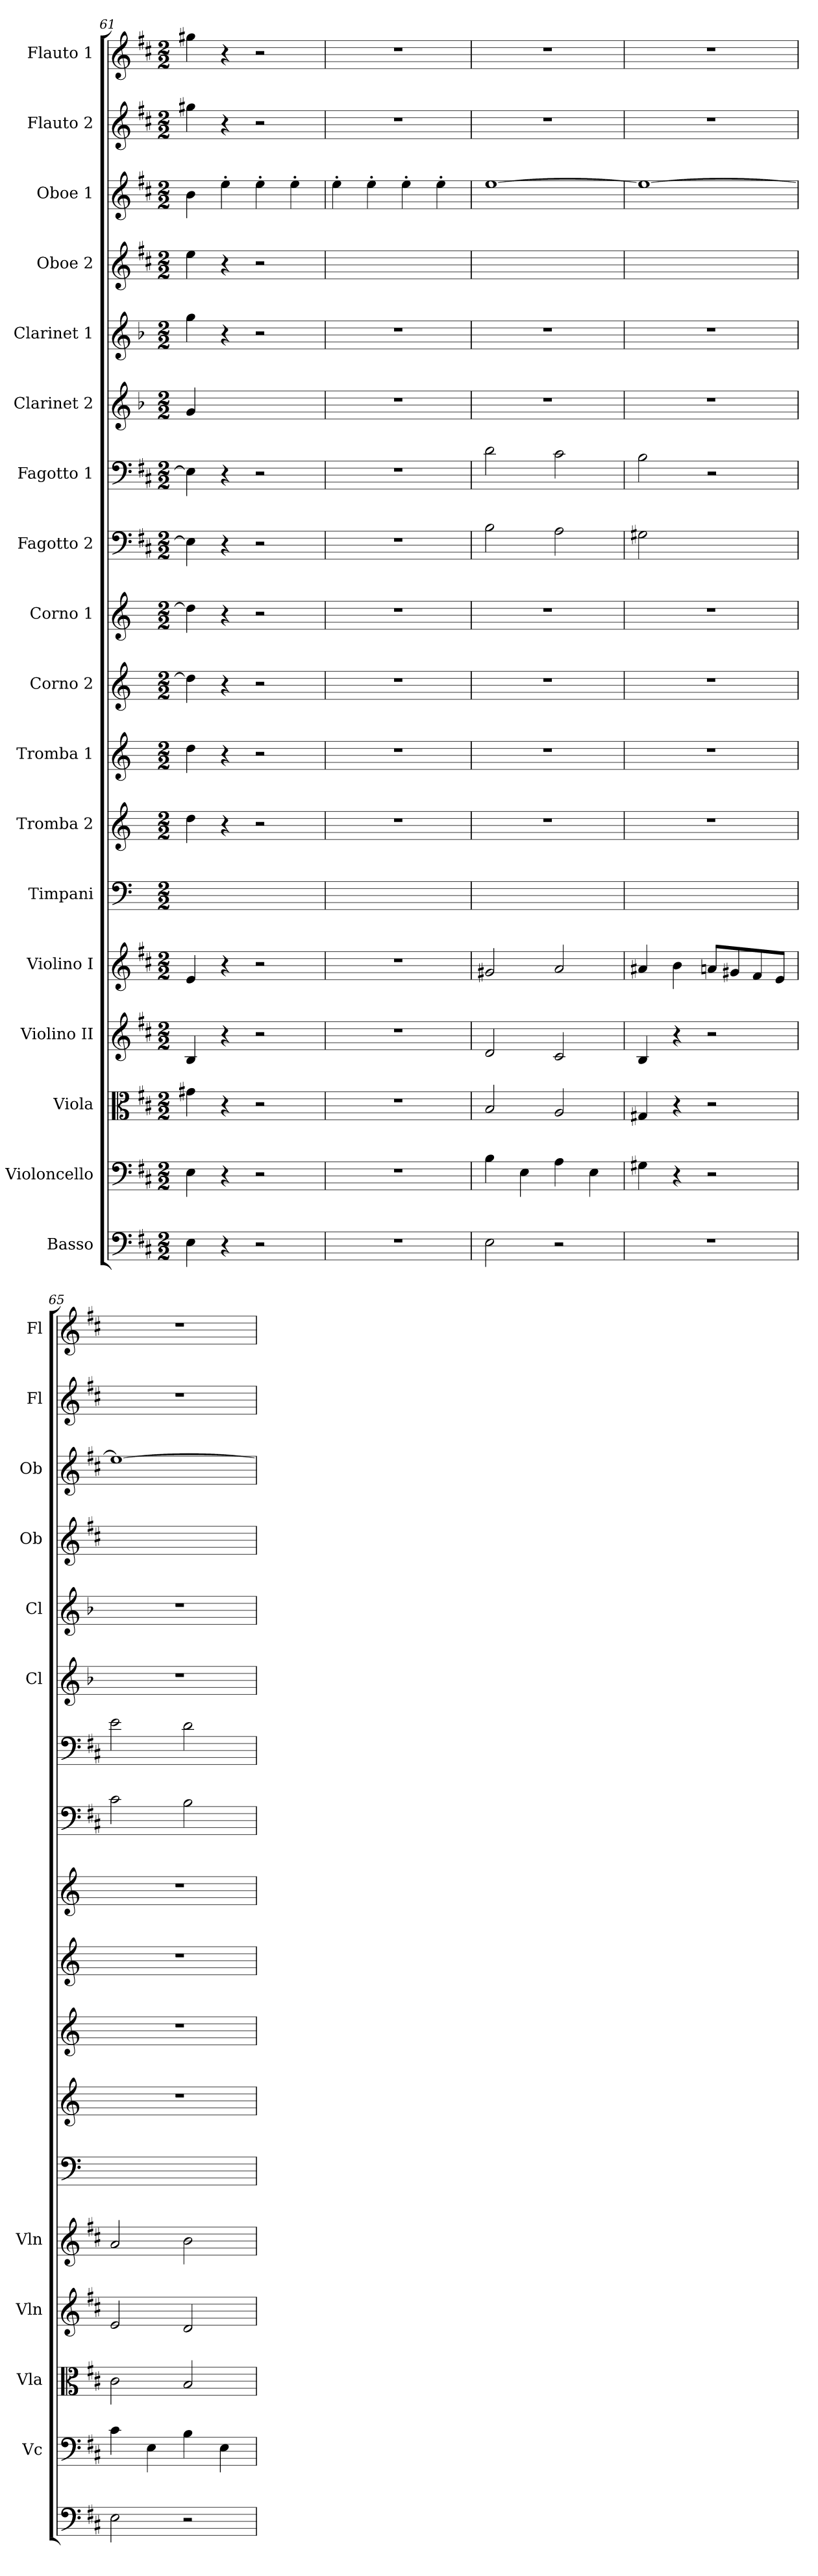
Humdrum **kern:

**kern	**kern	**kern	**kern	**kern	**kern	**kern	**kern	**kern	**kern	**kern	**kern	**kern	**kern	**kern	**kern	**kern	**kern
*part18	*part17	*part16	*part15	*part14	*part13	*part12	*part11	*part10	*part9	*part8	*part7	*part6	*part5	*part4	*part3	*part2	*part1
*staff18	*staff17	*staff16	*staff15	*staff14	*staff13	*staff12	*staff11	*staff10	*staff9	*staff8	*staff7	*staff6	*staff5	*staff4	*staff3	*staff2	*staff1
*I"Basso	*I"Violoncello	*I"Viola	*I"Violino II	*I"Violino I	*I"Timpani	*I"Tromba 2	*I"Tromba 1	*I"Corno 2	*I"Corno 1	*I"Fagotto 2	*I"Fagotto 1	*I"Clarinet 2	*I"Clarinet 1	*I"Oboe 2	*I"Oboe 1	*I"Flauto 2	*I"Flauto 1
*	*I'Vc	*I'Vla	*I'Vln	*I'Vln	*	*	*	*	*	*	*	*I'Cl	*I'Cl	*I'Ob	*I'Ob	*I'Fl	*I'Fl
*clefF4	*clefF4	*clefC3	*clefG2	*clefG2	*clefF4	*clefG2	*clefG2	*clefG2	*clefG2	*clefF4	*clefF4	*clefG2	*clefG2	*clefG2	*clefG2	*clefG2	*clefG2
*ITrd7c12	*	*	*	*	*	*ITrd-1c-2	*ITrd-1c-2	*ITrd6c10	*ITrd6c10	*	*	*ITrd2c3	*ITrd2c3	*	*	*	*
*k[f#c#]	*k[f#c#]	*k[f#c#]	*k[f#c#]	*k[f#c#]	*	*	*	*	*	*k[f#c#]	*k[f#c#]	*k[f#c#]	*k[f#c#]	*k[f#c#]	*k[f#c#]	*k[f#c#]	*k[f#c#]
*M2/2	*M2/2	*M2/2	*M2/2	*M2/2	*M2/2	*M2/2	*M2/2	*M2/2	*M2/2	*M2/2	*M2/2	*M2/2	*M2/2	*M2/2	*M2/2	*M2/2	*M2/2
=61	=61	=61	=61	=61	=61	=61	=61	=61	=61	=61	=61	=61	=61	=61	=61	=61	=61
4EE	4E	4g#X	4B	4e	1ryy	4ee	4ee	4e]	4e]	4E]	4E]	4e	4ee	4ee	4b	4gg#X	4gg#X
4r	4r	4r	4r	4r	.	4r	4r	4r	4r	4r	4r	4ryy	4r	4r	4ee'	4r	4r
2r	2r	2r	2r	2r	.	2r	2r	2r	2r	2r	2r	2ryy	2r	2r	4ee'	2r	2r
.	.	.	.	.	.	.	.	.	.	.	.	.	.	.	4ee'	.	.
=62	=62	=62	=62	=62	=62	=62	=62	=62	=62	=62	=62	=62	=62	=62	=62	=62	=62
1r	1r	1r	1r	1r	1ryy	1r	1r	1r	1r	1r	1r	1r	1r	1ryy	4ee'	1r	1r
.	.	.	.	.	.	.	.	.	.	.	.	.	.	.	4ee'	.	.
.	.	.	.	.	.	.	.	.	.	.	.	.	.	.	4ee'	.	.
.	.	.	.	.	.	.	.	.	.	.	.	.	.	.	4ee'	.	.
=63	=63	=63	=63	=63	=63	=63	=63	=63	=63	=63	=63	=63	=63	=63	=63	=63	=63
2EE	4B	2B	2d	2g#X	1ryy	1r	1r	1r	1r	2B	2d	1r	1r	1ryy	[1ee	1r	1r
.	4E	.	.	.	.	.	.	.	.	.	.	.	.	.	.	.	.
2r	4A	2A	2c#	2a	.	.	.	.	.	2A	2c#	.	.	.	.	.	.
.	4E	.	.	.	.	.	.	.	.	.	.	.	.	.	.	.	.
=64	=64	=64	=64	=64	=64	=64	=64	=64	=64	=64	=64	=64	=64	=64	=64	=64	=64
1r	4G#X	4G#X	4B	4a#X	1ryy	1r	1r	1r	1r	2G#X	2B	1r	1r	1ryy	1ee_	1r	1r
.	4r	4r	4r	4b	.	.	.	.	.	.	.	.	.	.	.	.	.
.	2r	2r	2r	8an/L	.	.	.	.	.	2ryy	2r	.	.	.	.	.	.
.	.	.	.	8g#X/	.	.	.	.	.	.	.	.	.	.	.	.	.
.	.	.	.	8f#/	.	.	.	.	.	.	.	.	.	.	.	.	.
.	.	.	.	8e/J	.	.	.	.	.	.	.	.	.	.	.	.	.
=65	=65	=65	=65	=65	=65	=65	=65	=65	=65	=65	=65	=65	=65	=65	=65	=65	=65
2EE	4c#	2c#	2e	2a	1ryy	1r	1r	1r	1r	2c#	2e	1r	1r	1ryy	1ee_	1r	1r
.	4E	.	.	.	.	.	.	.	.	.	.	.	.	.	.	.	.
2r	4B	2B	2d	2b	.	.	.	.	.	2B	2d	.	.	.	.	.	.
.	4E	.	.	.	.	.	.	.	.	.	.	.	.	.	.	.	.
=	=	=	=	=	=	=	=	=	=	=	=	=	=	=	=	=	=
*-	*-	*-	*-	*-	*-	*-	*-	*-	*-	*-	*-	*-	*-	*-	*-	*-	*-
